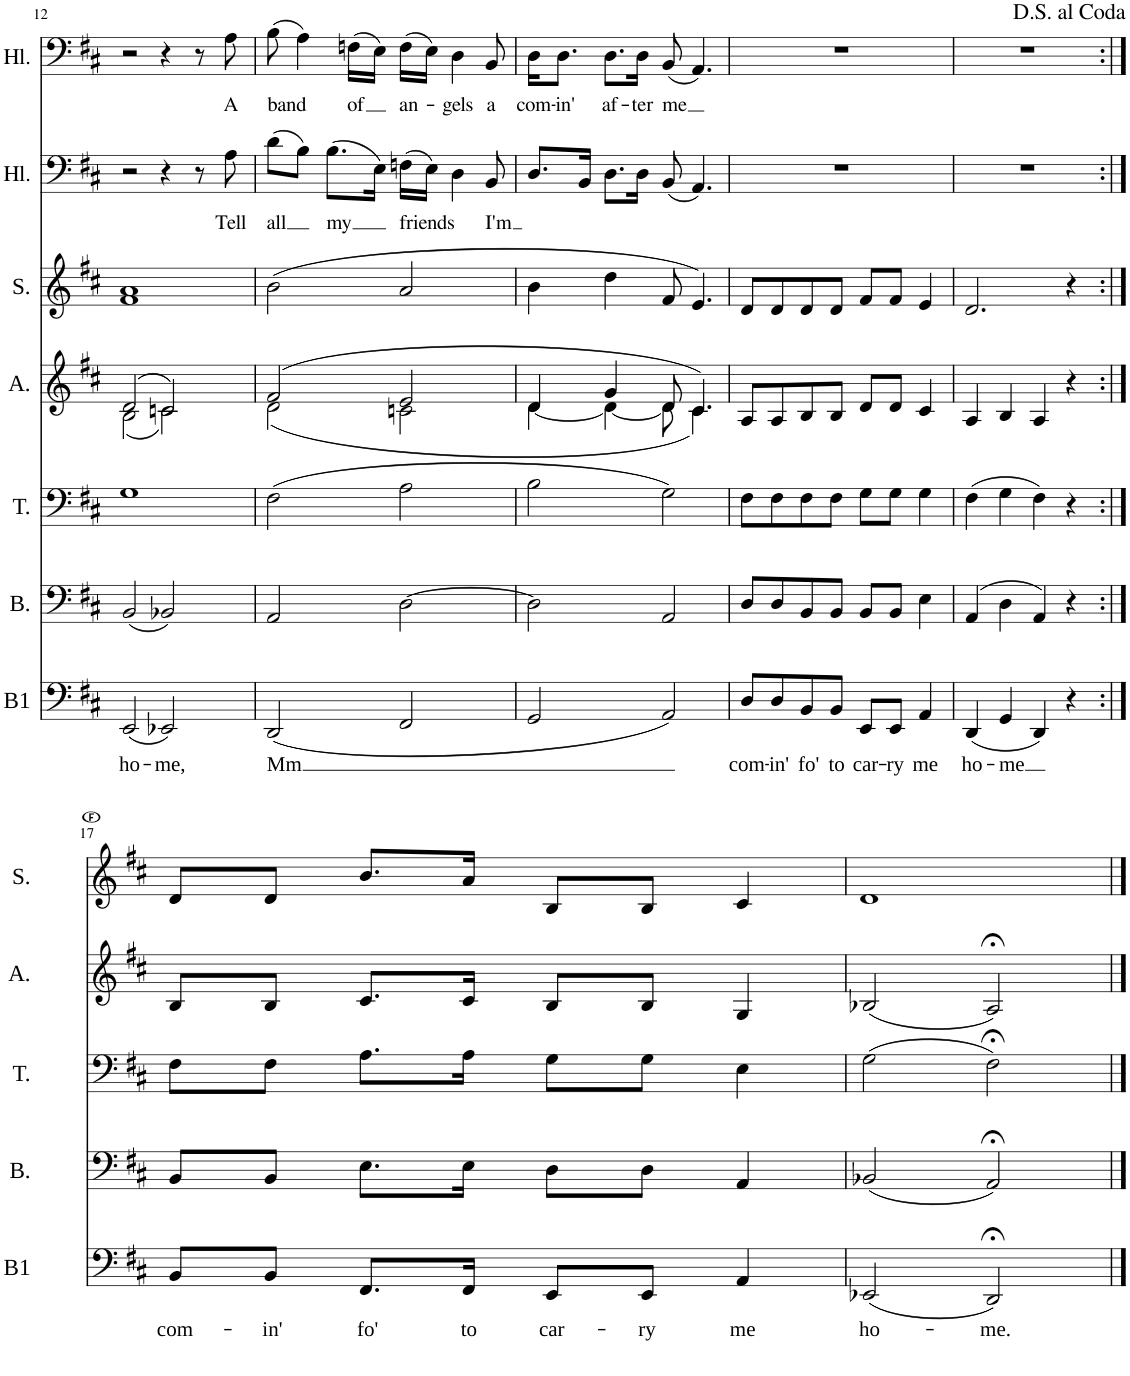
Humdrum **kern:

**kern	**text	**kern	**kern	**kern	**kern	**kern	**text	**kern	**text
*part7	*part7	*part6	*part5	*part4	*part3	*part2	*part2	*part1	*part1
*staff7	*staff7	*staff6	*staff5	*staff4	*staff3	*staff2	*staff2	*staff1	*staff1
*I"Bass 1	*	*I"Bass	*I"Tenor	*I"Alto	*I"Soprano	*I"Hlas	*	*I"Hlas	*
*I'B1	*	*I'B.	*I'T.	*I'A.	*I'S.	*I'Hl.	*	*I'Hl.	*
!!LO:PB:g=z
*clefF4	*	*clefF4	*clefF4	*clefG2	*clefG2	*clefF4	*	*clefF4	*
*Trd7c12	*	*	*	*	*Trd1c2	*	*	*	*
*k[f#c#]	*	*k[f#c#]	*k[f#c#]	*k[f#c#]	*k[f#c#]	*k[f#c#]	*	*k[f#c#]	*
*M4/4	*	*M4/4	*M4/4	*M4/4	*M4/4	*M4/4	*	*M4/4	*
=12	=12	=12	=12	=12	=12	=12	=12	=12	=12
!	!LO:LY:b	!	!	!	!	!	!	!	!
*	*	*	*	*^	*^	*	*	*	*
(2EE/	ho-	(2BB/	1G	(2d/	(2B\	1a	1f#	2r	.	2r	.
!	!LO:LY:b	!	!	!	!	!	!	!	!	!	!
2EE-X/)	-me,	2BB-X/)	.	2cn/)	2c\)	.	.	4r	.	4r	.
.	.	.	.	.	.	.	.	8r	.	8r	.
!	!	!	!	!	!	!	!	!	!LO:LY:b	!	!LO:LY:b
.	.	.	.	.	.	.	.	8A\	Tell	8A\	A
*	*	*	*	*	*	*v	*v	*	*	*	*
=13	=13	=13	=13	=13	=13	=13	=13	=13	=13	=13
!	!LO:LY:b	!	!	!	!	!	!	!LO:LY:b	!	!LO:LY:b
(2DD/	Mm	2AA/	(2F#\	(2f#/	(2d\	(2b\	(8d\L	all	(8B\	band
.	.	.	.	.	.	.	8B\J)	.	4A\)	.
!	!	!	!	!	!	!	!	!LO:LY:b	!	!
.	.	.	.	.	.	.	(8.B\L	my	.	.
!	!	!	!	!	!	!	!	!	!	!LO:LY:b
.	.	.	.	.	.	.	.	.	(16Fn\LL	of
.	.	.	.	.	.	.	16E\Jk)	.	16E\JJ)	.
!	!	!	!	!	!	!	!	!LO:LY:b	!	!LO:LY:b
2FF#/	.	[2D\	2A\	2e/	2cn\	2a/	(16Fn\LL	friends	(16F\LL	an-
.	.	.	.	.	.	.	16E\JJ)	.	16E\JJ)	.
!	!	!	!	!	!	!	!	!	!	!LO:LY:b
.	.	.	.	.	.	.	4D\	.	4D\	-gels
!	!	!	!	!	!	!	!	!LO:LY:b	!	!LO:LY:b
.	.	.	.	.	.	.	8BB/	I'm	8BB/	a
=14	=14	=14	=14	=14	=14	=14	=14	=14	=14	=14
!	!	!	!	!	!	!	!	!	!	!LO:LY:b
2GG/	.	2D\]	2B\	4d/	[4d\	4b\	8.D/L	.	16D\KL	com-
!	!	!	!	!	!	!	!	!	!	!LO:LY:b
.	.	.	.	.	.	.	.	.	8.D\J	-in'
.	.	.	.	.	.	.	16BB/Jk	.	.	.
!	!	!	!	!	!	!	!	!	!	!LO:LY:b
.	.	.	.	4g/	4d\_	4dd\	8.D\L	.	8.D\L	af-
!	!	!	!	!	!	!	!	!	!	!LO:LY:b
.	.	.	.	.	.	.	16D\Jk	.	16D\Jk	-ter
!	!	!	!	!	!	!	!	!	!	!LO:LY:b
2AA/)	.	2AA/	2G\)	8d/	8d\]	8f#/	(8BB/	.	(8BB/	me
.	.	.	.	4.c#/)	4.c#\)	4.e/)	4.AA/)	.	4.AA/)	.
=15	=15	=15	=15	=15	=15	=15	=15	=15	=15	=15
!	!LO:LY:b	!	!	!	!	!	!	!	!	!
*	*	*	*	*v	*v	*	*	*	*	*
8D/L	com-	8D/L	8F#\L	8A/L	8d/L	1r	.	1r	.
!	!LO:LY:b	!	!	!	!	!	!	!	!
8D/	-in'	8D/	8F#\	8A/	8d/	.	.	.	.
!	!LO:LY:b	!	!	!	!	!	!	!	!
8BB/	fo'	8BB/	8F#\	8B/	8d/	.	.	.	.
!	!LO:LY:b	!	!	!	!	!	!	!	!
8BB/J	to	8BB/J	8F#\J	8B/J	8d/J	.	.	.	.
!	!LO:LY:b	!	!	!	!	!	!	!	!
8EE/L	car-	8BB/L	8G\L	8d/L	8f#/L	.	.	.	.
!	!LO:LY:b	!	!	!	!	!	!	!	!
8EE/J	-ry	8BB/J	8G\J	8d/J	8f#/J	.	.	.	.
!	!LO:LY:b	!	!	!	!	!	!	!	!
4AA/	me	4E\	4G\	4c#/	4e/	.	.	.	.
=16	=16	=16	=16	=16	=16	=16	=16	=16	=16
!	!LO:LY:b	!	!	!	!	!	!	!	!
(4DD/	ho-	(4AA/	(4F#\	4A/	2.d/	1r	.	1r	.
!	!LO:LY:b	!	!	!	!	!	!	!	!
4GG/	-me	4D\	4G\	4B/	.	.	.	.	.
4DD/)	.	4AA/)	4F#\)	4A/	.	.	.	.	.
4r	.	4r	4r	4r	4r	.	.	.	.
!!LO:LB:g=z
=17:|!	=17:|!	=17:|!	=17:|!	=17:|!	=17:|!	=17:|!	=17:|!	=17:|!	=17:|!
!	!LO:LY:b	!	!	!	!	!	!	!	!
8BB/L	com-	8BB/L	8F#\L	8B/L	8d/L	1r	.	1r	.
!	!LO:LY:b	!	!	!	!	!	!	!	!
8BB/J	-in'	8BB/J	8F#\J	8B/J	8d/J	.	.	.	.
!	!LO:LY:b	!	!	!	!	!	!	!	!
8.FF#/L	fo'	8.E\L	8.A\L	8.c#/L	8.b/L	.	.	.	.
!	!LO:LY:b	!	!	!	!	!	!	!	!
16FF#/Jk	to	16E\Jk	16A\Jk	16c#/Jk	16a/Jk	.	.	.	.
!	!LO:LY:b	!	!	!	!	!	!	!	!
8EE/L	car-	8D\L	8G\L	8B/L	8B/L	.	.	.	.
!	!LO:LY:b	!	!	!	!	!	!	!	!
8EE/J	-ry	8D\J	8G\J	8B/J	8B/J	.	.	.	.
!	!LO:LY:b	!	!	!	!	!	!	!	!
4AA/	me	4AA/	4E\	4G/	4c#/	.	.	.	.
=18	=18	=18	=18	=18	=18	=18	=18	=18	=18
!	!LO:LY:b	!	!	!	!	!	!	!	!
(2EE-X/	ho-	(2BB-X/	(2G\	(2B-X/	1d	1r	.	1r	.
!	!LO:LY:b	!	!	!	!	!	!	!	!
2DD;</)	-me.	2AA;</)	2F#;<\)	2A;</)	.	.	.	.	.
==	==	==	==	==	==	==	==	==	==
*-	*-	*-	*-	*-	*-	*-	*-	*-	*-
